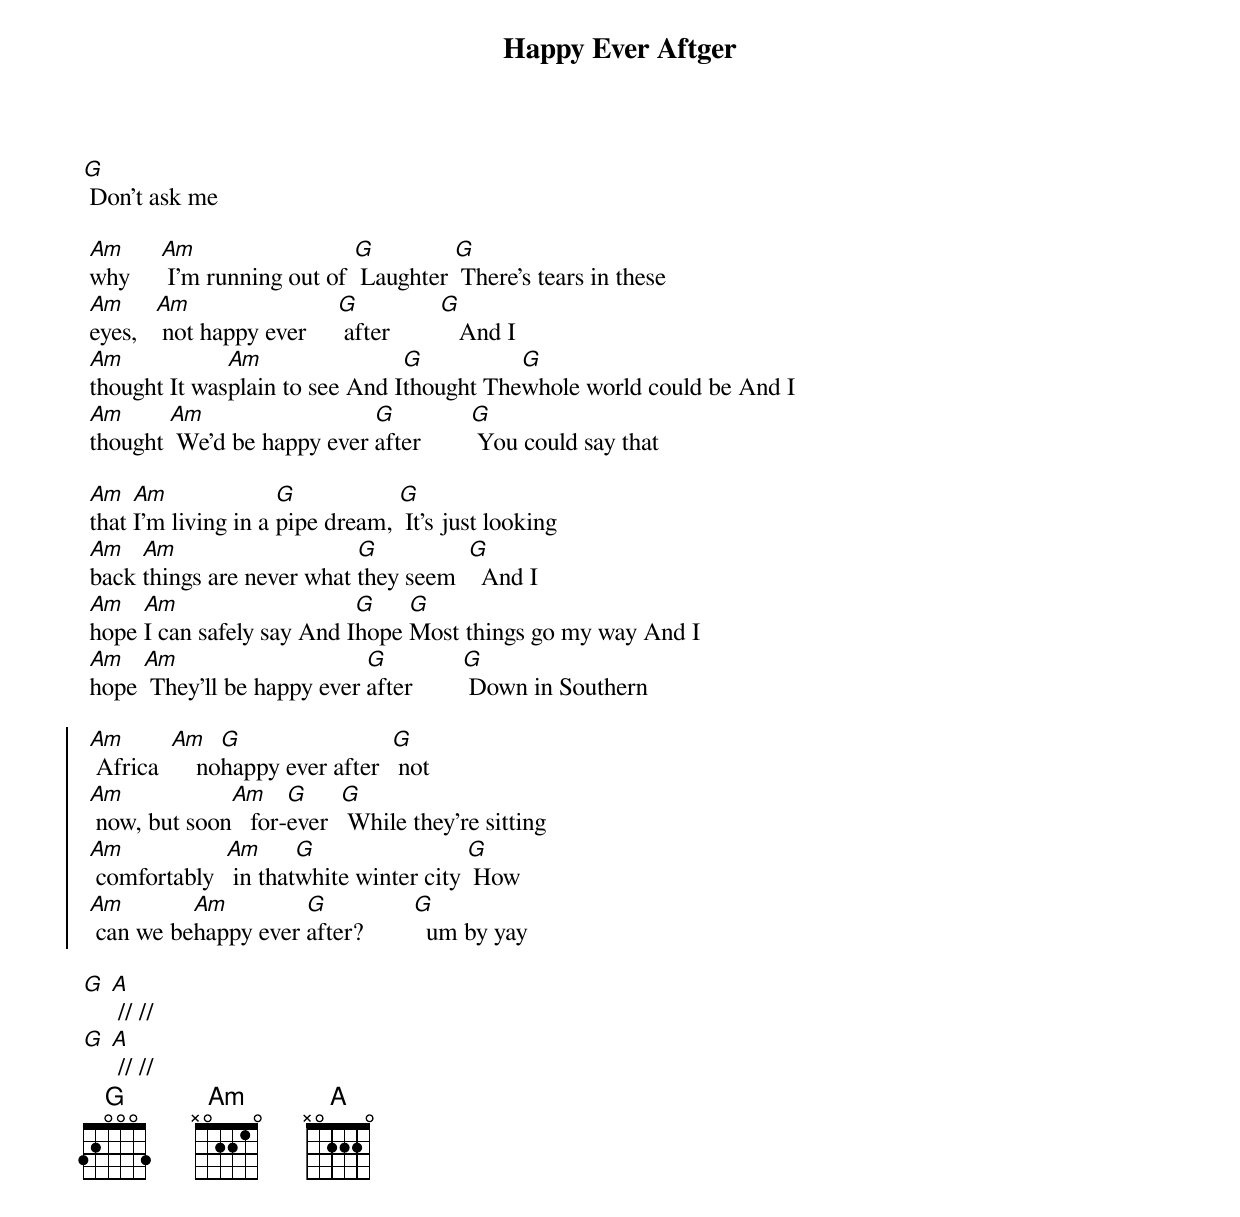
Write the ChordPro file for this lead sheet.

{t: Happy Ever Aftger}
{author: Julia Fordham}
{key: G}
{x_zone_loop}
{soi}
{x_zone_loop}
[G] Don't ask me
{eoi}

{sov}
 [Am]why     [Am] I'm running out of [G] Laughter [G] There's tears in these
 [Am]eyes,   [Am] not happy ever     [G] after        [G]   And I
 [Am]thought It was[Am]plain to see And I[G]thought The[G]whole world could be And I
 [Am]thought [Am] We'd be happy ever [G]after        [G] You could say that
{eov}

{sov}
 [Am]that [Am]I'm living in a [G]pipe dream, [G] It's just looking
 [Am]back [Am]things are never what [G]they seem  [G]  And I
 [Am]hope [Am]I can safely say And I[G]hope [G]Most things go my way And I
 [Am]hope [Am] They'll be happy ever [G]after        [G] Down in Southern
{eov}

{soc}
 [Am] Africa  [Am]    no[G]happy ever after  [G] not
 [Am] now, but soon[Am]   for-[G]ever  [G] While they're sitting
 [Am] comfortably  [Am] in that[G]white winter city [G] How
 [Am] can we be[Am]happy ever [G]after?        [G]  um by yay
{eoc}

{sob}
[G] [A] // //
[G] [A] // //
{eob}
